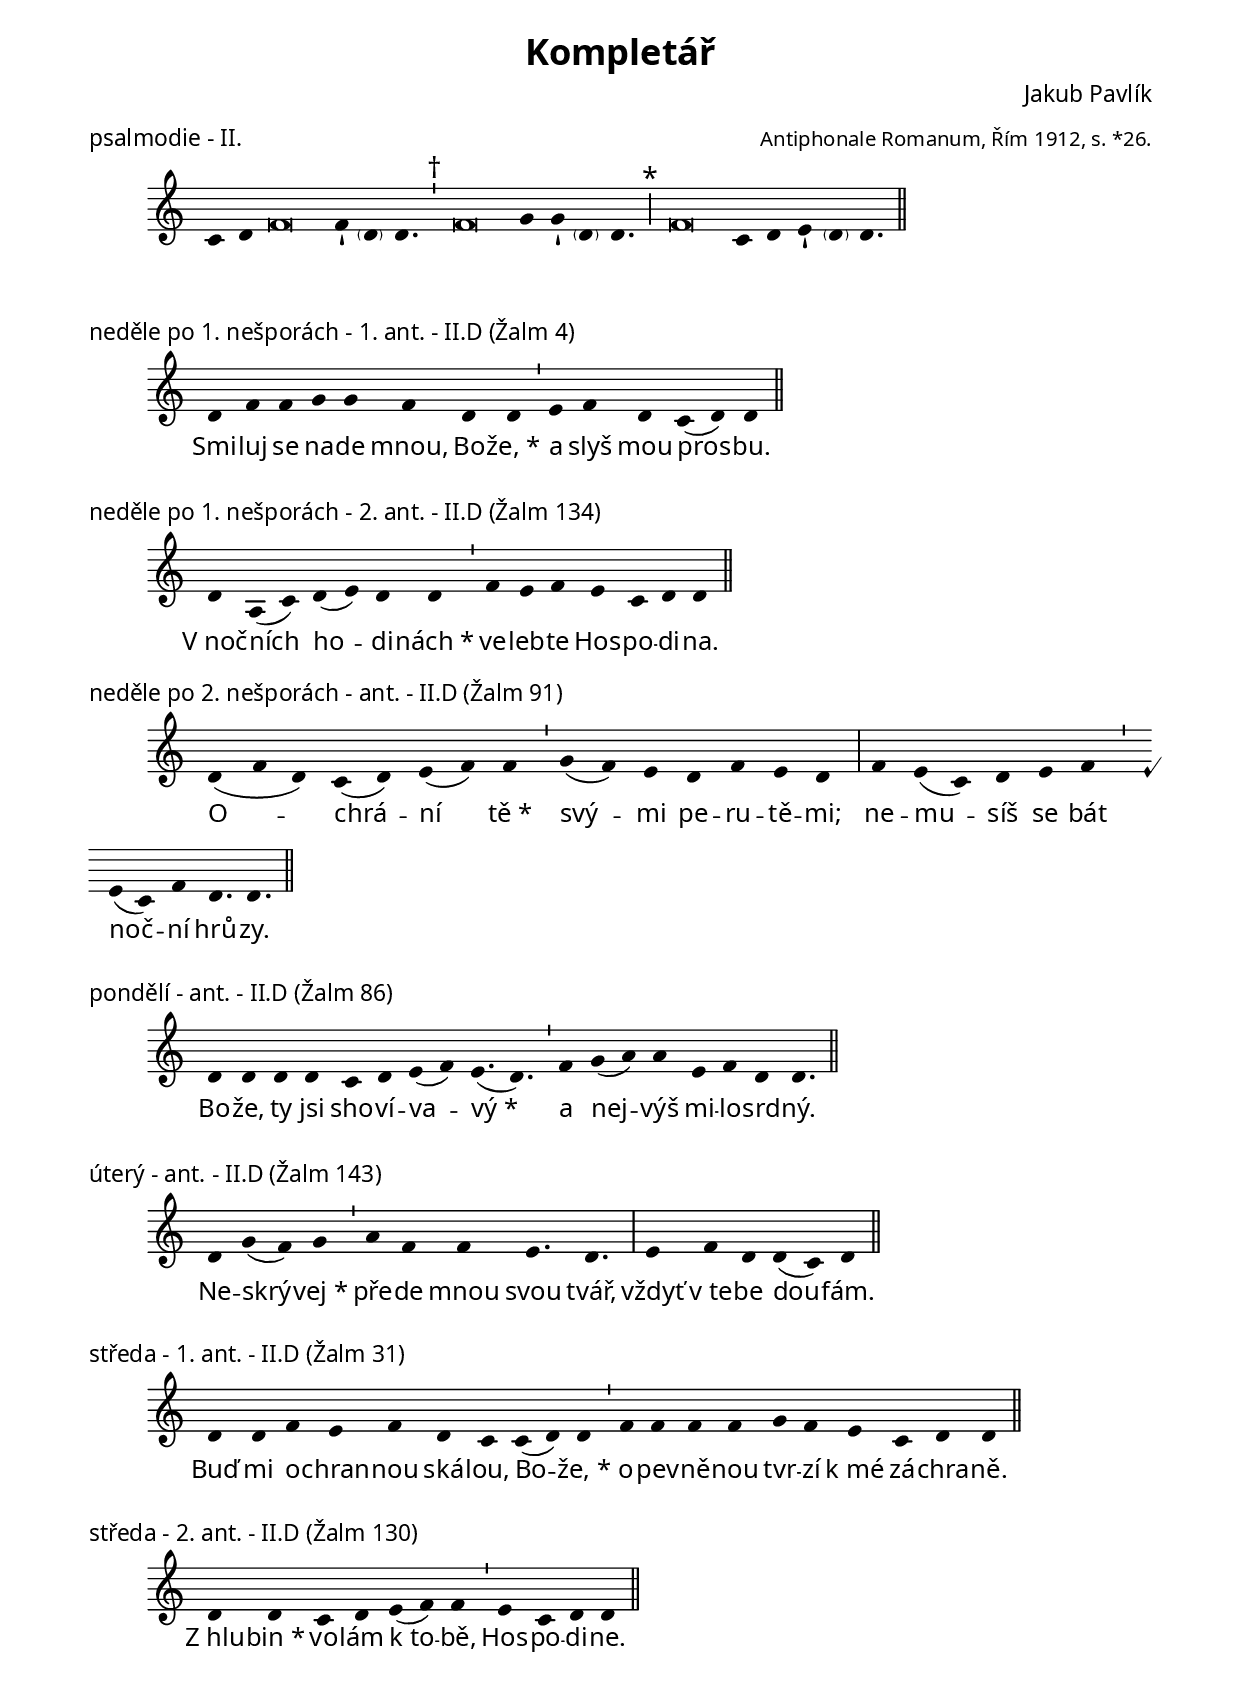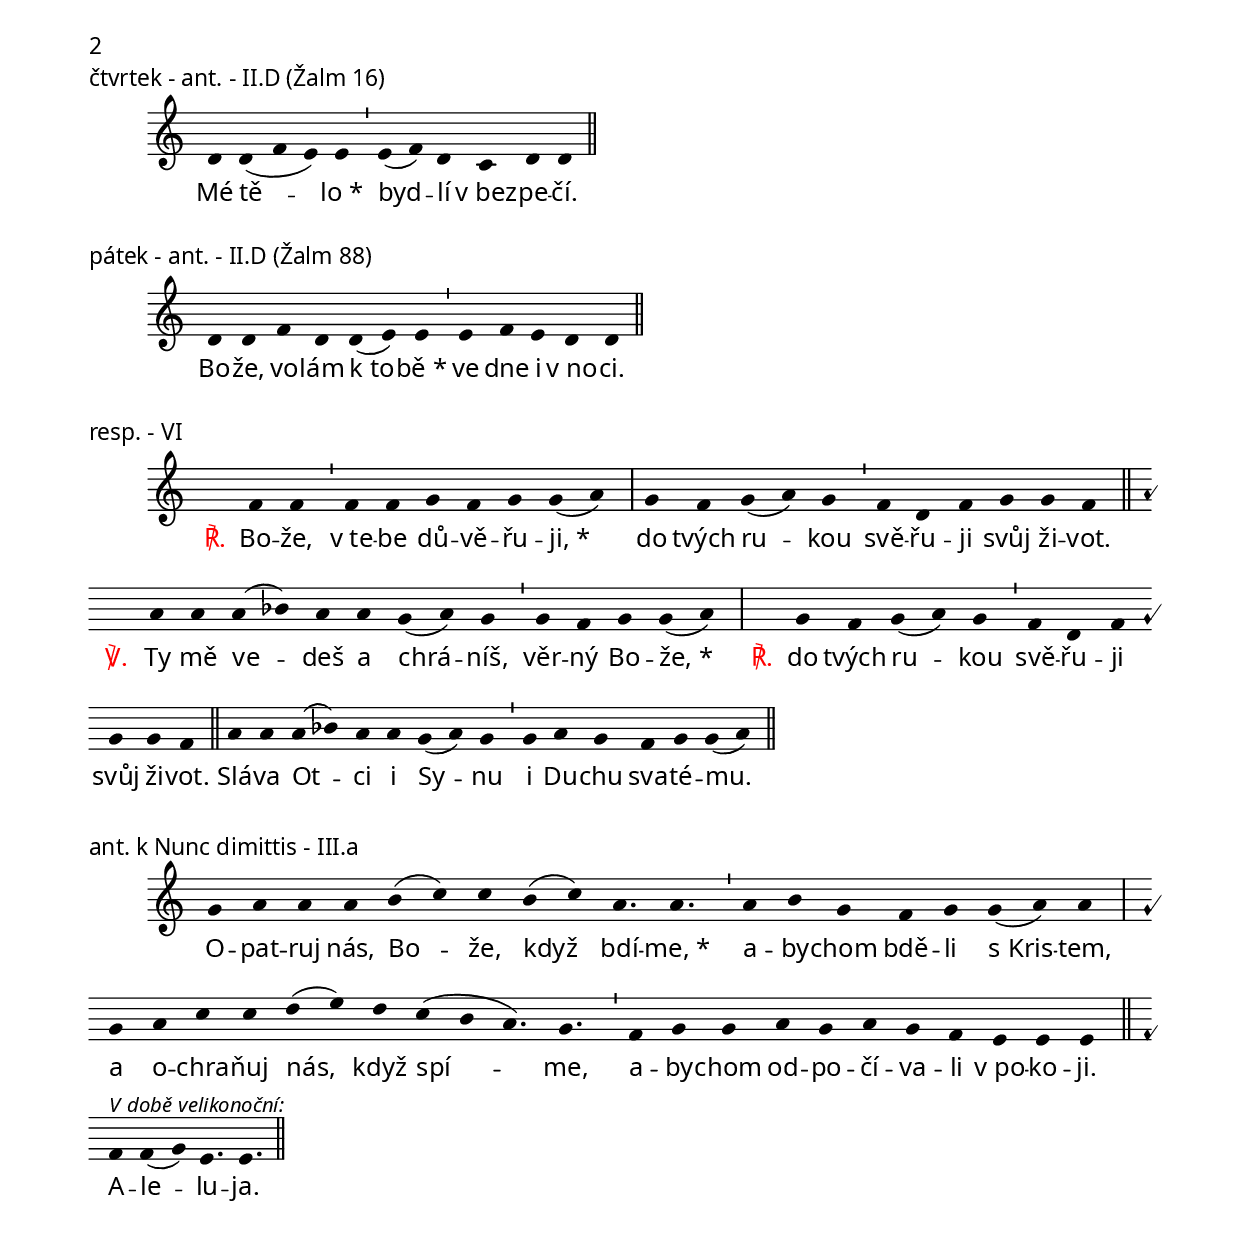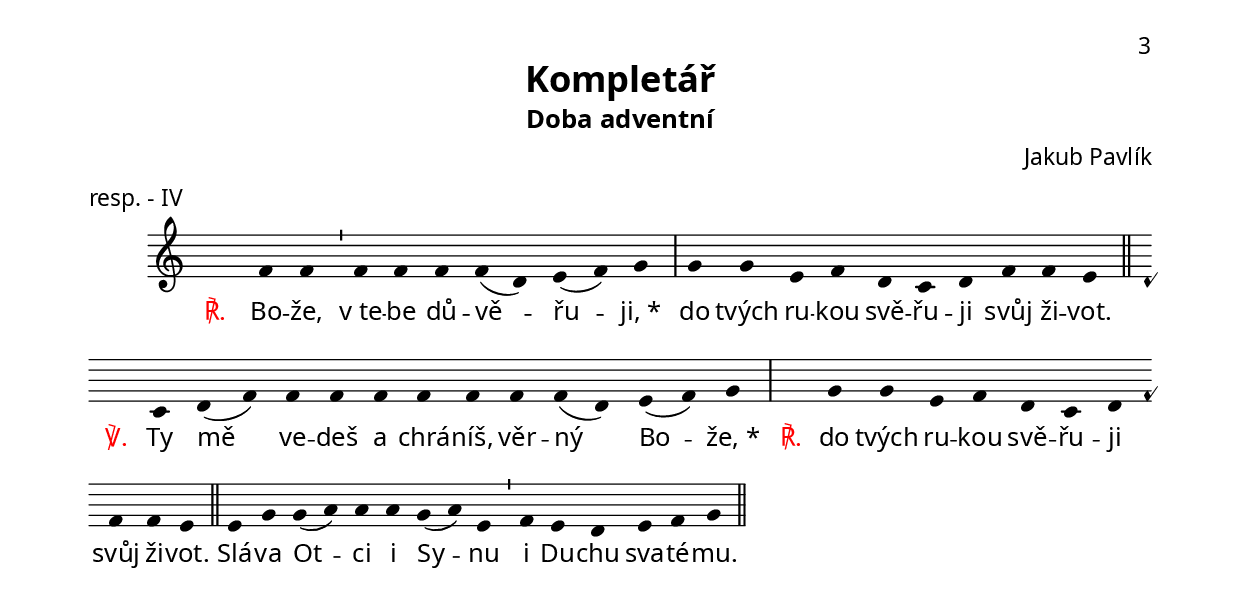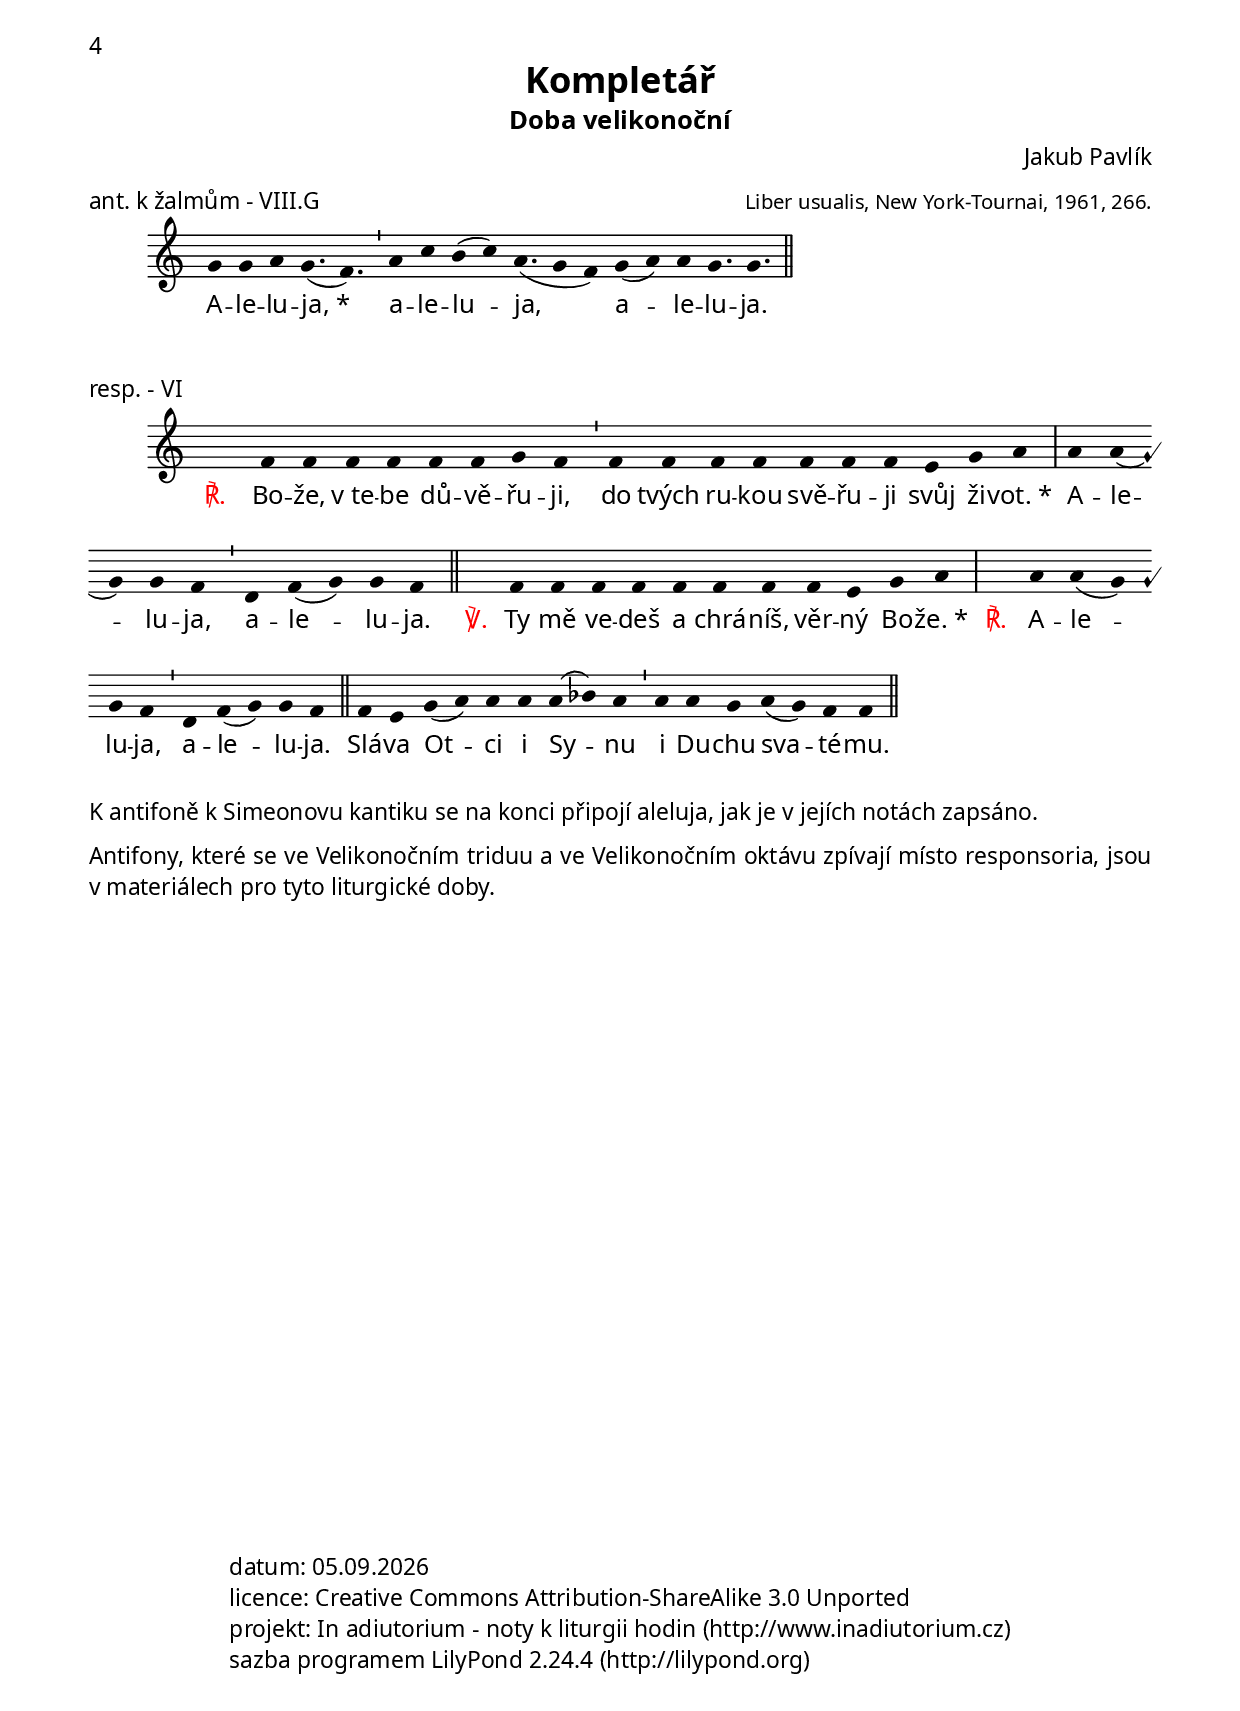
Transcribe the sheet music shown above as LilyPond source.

\version "2.19.4"

\header {
  title = "Kompletář"
  composer = "Jakub Pavlík"
}

\include "spolecne.ly"
\include "dilyresponsorii.ly"

\paper {
  ragged-bottom=##f
  ragged-last-bottom=##t
}

\score {
  \relative c' {
    \choralniRezim

    c d f\breve f4-! \parenthesize d d4. \mark\Dagger \barMin
    f\breve g4 g-! \parenthesize d d4. \mark "*" \barMaior
    f\breve c4 d e-! \parenthesize d d4. \barFinalis
  }
  \header {
    fons_externus = "Antiphonale Romanum, Řím 1912, s. *26."
    quid = "psalmodie"
    modus = "II"
    differentia = ""
    % piece = "psalmodie (modus II)"
    piece = \markup\sestavTitulekBezZalmu
    placet = "ten nápěv má podle antifonáře specifické místo v rámci liturgického roku a je určen
    pro zpěv žalmů bez antifony; jeho všednodenní použití je výpůjčka
    z Nového Dvora - jenže v mnišském oficiu se žalmy kompletáře zpívají také bez antifony;
    v Antifonáři k DMC by extra nápěv pro žalmy kompletáře být neměl"
    id = "psalmodie"
  }
}

%{
\score {
  \relative c' {
    \choralniRezim

    c d f\breve f4-! \parenthesize d d4. \mark\markup\large\Dagger \barMin
    f\breve g4 g-! \parenthesize d d4. \mark\markup\large{*} \barMax
    f\breve c4 d e-! \parenthesize d d4. \barFinalis
  }
  \header {
    quid = "psalmodie"
    modus = "II"
    differentia = ""
    piece = "psalmodie (modus II)"
    id = "psalmodie-proantifonar"
  }
  \layout{
    indent = 0\cm
  }
}
%}

\score {
  \relative c' {
    \choralniRezim

    d4 f f g g f d d \barMin e f d c( d) d \barFinalis
  }
  \addlyrics {
    Smi -- luj se na -- de mnou, Bo -- že,_* a slyš mou pros -- bu.
  }
  \header {
    quid = "neděle po 1. nešporách - 1. ant."
    quidbreve = "1. ant."
    modus = "II"
    differentia = "D"
    psalmus = "Žalm 4"
    id = "nei1"
    piece = \markup\sestavTitulek
  }
}

\score {
  \relative c' {
    \choralniRezim
    d4 a( c) d( e) d d \barMin
    f4 e f e c d d4 \barFinalis
  }
  \addlyrics {
    V_noč -- ních ho -- di -- nách_* ve -- leb -- te Hos -- po -- di -- na.
  }
  \header {
    quid = "neděle po 1. nešporách - 2. ant."
    quidbreve = "2. ant."
    modus = "II"
    differentia = "D"
    psalmus = "Žalm 134"
    piece = \markup\sestavTitulek
    id = "nei2"
  }
}

\score {
  \relative c' {
    \choralniRezim
    d4( f d) c( d) e( f) f \barMin
    g( f) e d f e d \barMax
    f e( c) d e f \barMin
    e( c) f d4. d4. \barFinalis
  }
  \addlyrics {
    O -- chrá -- ní tě_* svý -- mi pe -- ru -- tě -- mi;
    ne -- mu -- síš se bát noč -- ní hrů -- zy.
  }
  \header {
    quid = "neděle po 2. nešporách - ant."
    quidbreve = "ant."
    modus = "II"
    differentia = "D"
    psalmus = "Žalm 91"
    piece = \markup\sestavTitulek
    id = "neii"
  }
}

\score {
  \relative c' {
    \choralniRezim
    d4 d d d c d e( f) e4.( d) \barMin f4 g( a) a e f d d4. \barFinalis
  }
  \addlyrics {
    Bo -- že, ty jsi sho -- ví -- va -- vý_* a nej -- výš mi -- lo -- srd -- ný.
  }
  \header {
    quid = "pondělí - ant."
    quidbreve = "ant."
    modus = "II"
    differentia = "D"
    piece = \markup\sestavTitulek
    psalmus = "Žalm 86"
    id = "po"
  }
}

\score {
  \relative c' {
    \choralniRezim
    d4 g( f) g \barMin a f f e4. d \barMax
    e4 f d d( c) d \barFinalis
  }
  \addlyrics {
    Ne -- skrý -- vej_* pře -- de mnou svou tvář,
    vždyť v_te -- be dou -- fám.
  }
  \header {
    quid = "úterý - ant."
    quidbreve = "ant."
    modus = "II"
    differentia = "D"
    psalmus = "Žalm 143"
    piece = \markup\sestavTitulek
    id = "ut"
  }
}

\score {
  \relative c' {
    \choralniRezim
    d4 d f e f d c c( d) d \barMin
    f f f f g f e c d d \barFinalis
  }
  \addlyrics {
    Buď mi o -- chran -- nou ská -- lou, Bo -- že,_*
    o -- pev -- ně -- nou tvr -- zí k_mé zá -- chra -- ně.
  }
  \header {
    quid = "středa - 1. ant."
    quidbreve = "1. ant."
    modus = "II"
    differentia = "D"
    psalmus = "Žalm 31"
    piece = \markup\sestavTitulek
    id = "st1"
  }
}

\score {
  \relative c' {
    \choralniRezim
    d4 d c d e( f) f \barMin
    e c d d \barFinalis
  }
  \addlyrics {
    Z_hlu -- bin_* vo -- lám k_to -- bě, Hos -- po -- di -- ne.
  }
  \header {
    quid = "středa - 2. ant."
    quidbreve = "2. ant."
    modus = "II"
    differentia = "D"
    psalmus = "Žalm 130"
    piece = \markup\sestavTitulek
    id = "st2"
  }
}

\pageBreak % ZLOM

\score {
  \relative c' {
    \choralniRezim
    d4 d( f e) e \barMin e( f) d c d d \barFinalis
  }
  \addlyrics {
    Mé tě -- lo_* byd -- lí v_bez -- pe -- čí.
  }
  \header {
    quid = "čtvrtek - ant."
    quidbreve = "ant."
    modus = "II"
    differentia = "D"
    psalmus = "Žalm 16"
    piece = \markup\sestavTitulek
    id = "ct"
  }
}

\score {
  \relative c' {
    \choralniRezim
    d4 d f d d( e) e \barMin e f e d d \barFinalis
  }
  \addlyrics {
    Bo -- že, vo -- lám k_to -- bě_* ve dne i v_no -- ci.
  }
  \header {
    quid = "pátek - ant."
    quidbreve = "ant."
    modus = "II"
    differentia = "D"
    psalmus = "Žalm 88"
    piece = \markup\sestavTitulek
    id = "pa"
  }
}

\score {
  \relative c' {
    \choralniRezim

    % R
    \neviditelna f
    f4 f \barMin f f g f g g( a) \barMax
    g4 f g( a) g \barMin f d f g g f \barFinalis
    % V
    \neviditelna a
    a4 a a( bes) a a g( a) g \barMin g f g g( a) \barMax
    % R
    \neviditelna g
    g4 f g( a) g \barMin f d f g g f \barFinalis
    % Slava
    \respVIdoxologie \barFinalis
  }
  \addlyrics {
    \Response Bo -- že, v_te -- be dů -- vě -- řu -- ji,_*
    do tvých ru -- kou svě -- řu -- ji svůj ži -- vot.
    \Verse Ty mě ve -- deš a chrá -- níš, věr -- ný Bo -- že,_*
    \Response do tvých ru -- kou svě -- řu -- ji svůj ži -- vot.
    \textRespDoxologie
  }
  \header {
    quid = "resp."
    modus = "VI"
    piece = \markup {\sestavTitulekResp}
    id = "resp"
  }
}

\score {
  \relative c'' {
    \choralniRezim
    g4 a a a b( c) c b( c) a4. a \barMin
    a4 b g f g g( a) a \barMax
    g a c c d( e) d c( b a4.) g \barMin
    f4 g g a g a g f e e e \barFinalis
    f^\rubrVelikAleluja f( g) e4. e \barFinalis
  }
  \addlyrics {
    O -- pat -- ruj nás, Bo -- že, když bdí -- me,_*
    a -- by -- chom bdě -- li s_Kris -- tem,
    a o -- chra -- ňuj nás, když spí -- me,
    a -- by -- chom od -- po -- čí -- va -- li v_po -- ko -- ji.
    A -- le -- lu -- ja.
  }
  \header {
    quid = "ant. k Nunc dimittis"
    quidbreve = "ant."
    modus = "III"
    differentia = "a"
    psalmus = "Nunc dimittis"
    piece = \markup {\sestavTitulekBezZalmu}
    id = "sim"
  }
}

\bookpart {
  \header {
    subtitle = "Doba adventní"
  }

  \score {
    \relative c' {
      \choralniRezim

      % R
      \neviditelna f
      f4 f \barMin f f f f( d) e( f) g \barMax
      g g e f d c d f f e \barFinalis
      % V
      \neviditelna d
      c d( f) f f f f f f f( d) e( f) g \barMax
      % R
      \neviditelna g
      g g e f d c d f f e \barFinalis
      % Slava
      \respIVdoxologie \barFinalis
    }
    \addlyrics {
      \Response Bo -- že, v_te -- be dů -- vě -- řu -- ji,_*
      do tvých ru -- kou svě -- řu -- ji svůj ži -- vot.
      \Verse Ty mě ve -- deš a chrá -- níš, věr -- ný Bo -- že,_*
      \Response do tvých ru -- kou svě -- řu -- ji svůj ži -- vot.
      \textRespDoxologie
    }
    \header {
      quid = "resp."
      modus = "IV"
      piece = \markup {\sestavTitulekResp}
      placet = "nepřirozená melismata - důVĚřuji; Ty MĚ vedeš; SVAtému"
      id = "resp-adv"
    }
  }
}

\bookpart {
  \header {
    subtitle = "Doba velikonoční"
  }

  % Tato cast obsahuje mene not a proto je lepsi, aby se, narozdil
  % od prvni casti, noty neroztahovaly na celou stranku, ale byly
  % nakupene nahore:
  \paper {
    ragged-bottom=##f
    ragged-last-bottom=##t
  }

  \score {
    \relative c'' {
      \choralniRezim
      g4 g a g4.( f) \barMin
      a4 c b( c) a4.( g4 f)
      g( a) a g4. g \barFinalis
    }
    \addlyrics {
      A -- le -- lu -- ja,_*
      a -- le -- lu -- ja,
      a -- le -- lu -- ja.
    }
    \header {
      quid = "ant. k žalmům"
      quidbreve = "ant."
      modus = "VIII"
      differentia = "G"
      psalmus = ""
      placet = "nebylo by lepší nevázat se na solesmeskou rytmizaci a vyjít z AR1912?"
      id = "pasch"
      piece = \markup {\sestavTitulekBezZalmu}
      fons_externus = "Liber usualis, New York-Tournai, 1961, 266."
    }
  }

  \score {
    \relative c' {
      \choralniRezim

      % R
      \neviditelna f
      f4 f f f f f g f \barMin
      f f f f f f f e g a \barMax
      \respVIalelujaResponsum \barFinalis
      % V
      \neviditelna f
      f4 f f f f f f f e g a \barMax
      % R
      \neviditelna a
      \respVIalelujaResponsum \barFinalis
      % Slava
      \respVIalelujaDoxologie \barFinalis
    }
    \addlyrics {
      \Response Bo -- že, v_te -- be dů -- vě -- řu -- ji,
      do tvých ru -- kou svě -- řu -- ji svůj ži -- vot._* \textRespAleluja
      \Verse Ty mě ve -- deš a chrá -- níš, věr -- ný Bo -- že._*
      \Response \textRespAleluja
      \textRespDoxologie
    }
    \header {
      quid = "resp."
      modus = "VI"
      id = "paschresp"
      piece = \markup {\sestavTitulekResp}
    }
  }

  \markup\justify {K antifoně k Simeonovu kantiku se na konci připojí aleluja,
  jak je v jejích notách zapsáno.}

  \markup\justify {Antifony, které se ve Velikonočním triduu
  a ve Velikonočním oktávu zpívají místo responsoria, jsou
  "v materiálech" pro tyto liturgické doby.}
}